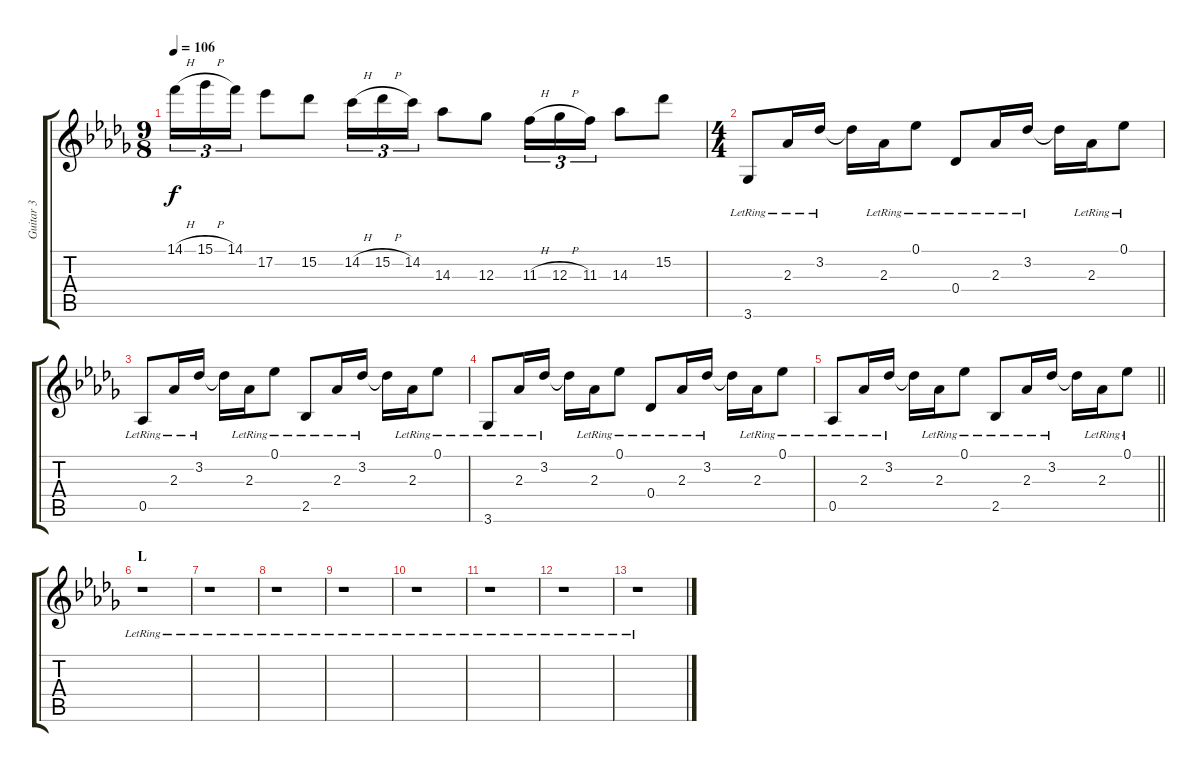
\track ("Guitar 3" "Guitar 3") {instrument electricguitarclean}
\staff {score tabs}
\tuning (Eb4 Bb3 Gb3 Db3 Ab2 Eb2) {hide}
\ts (9 8)
\tempo 106
\clef g2
\ks db
14.1{h}.16{tu (3 2) dy f} 15.1{h}.16{tu (3 2)} 14.1.16{tu (3 2)} 17.2.8 15.2.8 14.2{h}.16{tu (3 2)} 15.2{h}.16{tu (3 2)} 14.2.16{tu (3 2)} 14.3.8 12.3.8 11.3{h}.16{tu (3 2)} 12.3{h}.16{tu (3 2)} 11.3.16{tu (3 2)} 14.3.8 15.2.8 |
\ts (4 4)
3.6{lr}.8{instrument electricguitarclean} 2.3{lr}.16 3.2{lr}.16 3.2{t}.16 2.3{lr}.16 0.1{lr}.8 0.4{lr}.8 2.3{lr}.16 3.2{lr}.16 3.2{t}.16 2.3{lr}.16 0.1{lr}.8 |
0.5{lr}.8 2.3{lr}.16 3.2{lr}.16 3.2{t}.16 2.3{lr}.16 0.1{lr}.8 2.5{lr}.8 2.3{lr}.16 3.2{lr}.16 3.2{t}.16 2.3{lr}.16 0.1{lr}.8 |
3.6{lr}.8 2.3{lr}.16 3.2{lr}.16 3.2{t}.16 2.3{lr}.16 0.1{lr}.8 0.4{lr}.8 2.3{lr}.16 3.2{lr}.16 3.2{t}.16 2.3{lr}.16 0.1{lr}.8 |
\barLineRight lightlight
0.5{lr}.8 2.3{lr}.16 3.2{lr}.16 3.2{t}.16 2.3{lr}.16 0.1{lr}.8 2.5{lr}.8 2.3{lr}.16 3.2{lr}.16 3.2{t}.16 2.3{lr}.16 0.1{lr}.8 |
\section ("" "L")
r.1 |
r.1 |
r.1 |
r.1 |
r.1 |
r.1 |
r.1 |
r.1
